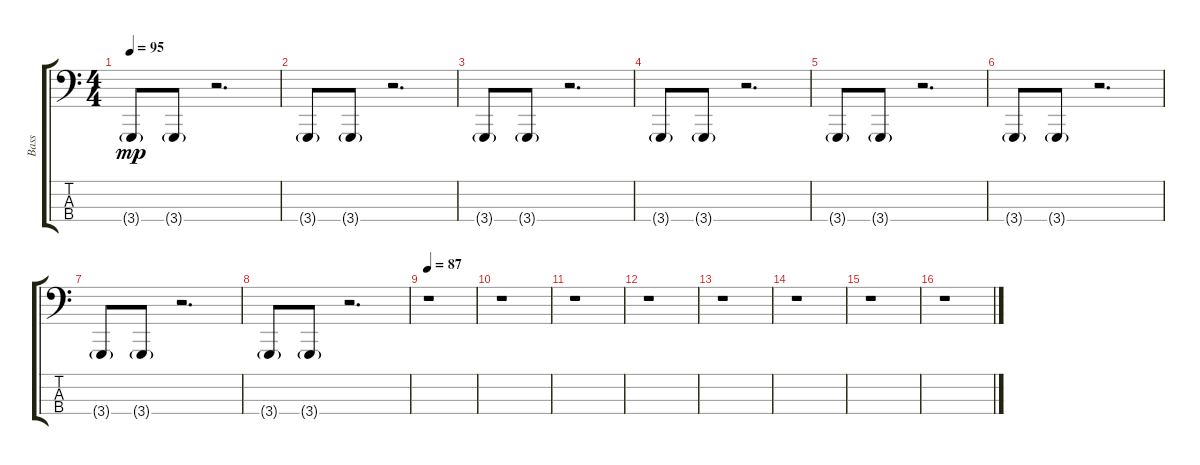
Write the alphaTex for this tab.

\track ("Bass" "Bass") {instrument lead8bassandlead}
\staff {score tabs}
\tuning (G2 D2 A1 E1) {hide}
\ts (4 4)
\tempo 95
\clef f4
\ks c
3.4{g}.8{dy mp} 3.4{g}.8 r.2{d} |
3.4{g}.8 3.4{g}.8 r.2{d} |
3.4{g}.8 3.4{g}.8 r.2{d} |
3.4{g}.8 3.4{g}.8 r.2{d} |
3.4{g}.8 3.4{g}.8 r.2{d} |
3.4{g}.8 3.4{g}.8 r.2{d} |
3.4{g}.8 3.4{g}.8 r.2{d} |
3.4{g}.8 3.4{g}.8 r.2{d} |
\tempo 87
r.1 |
r.1 |
r.1 |
r.1 |
r.1 |
r.1 |
r.1 |
r.1
